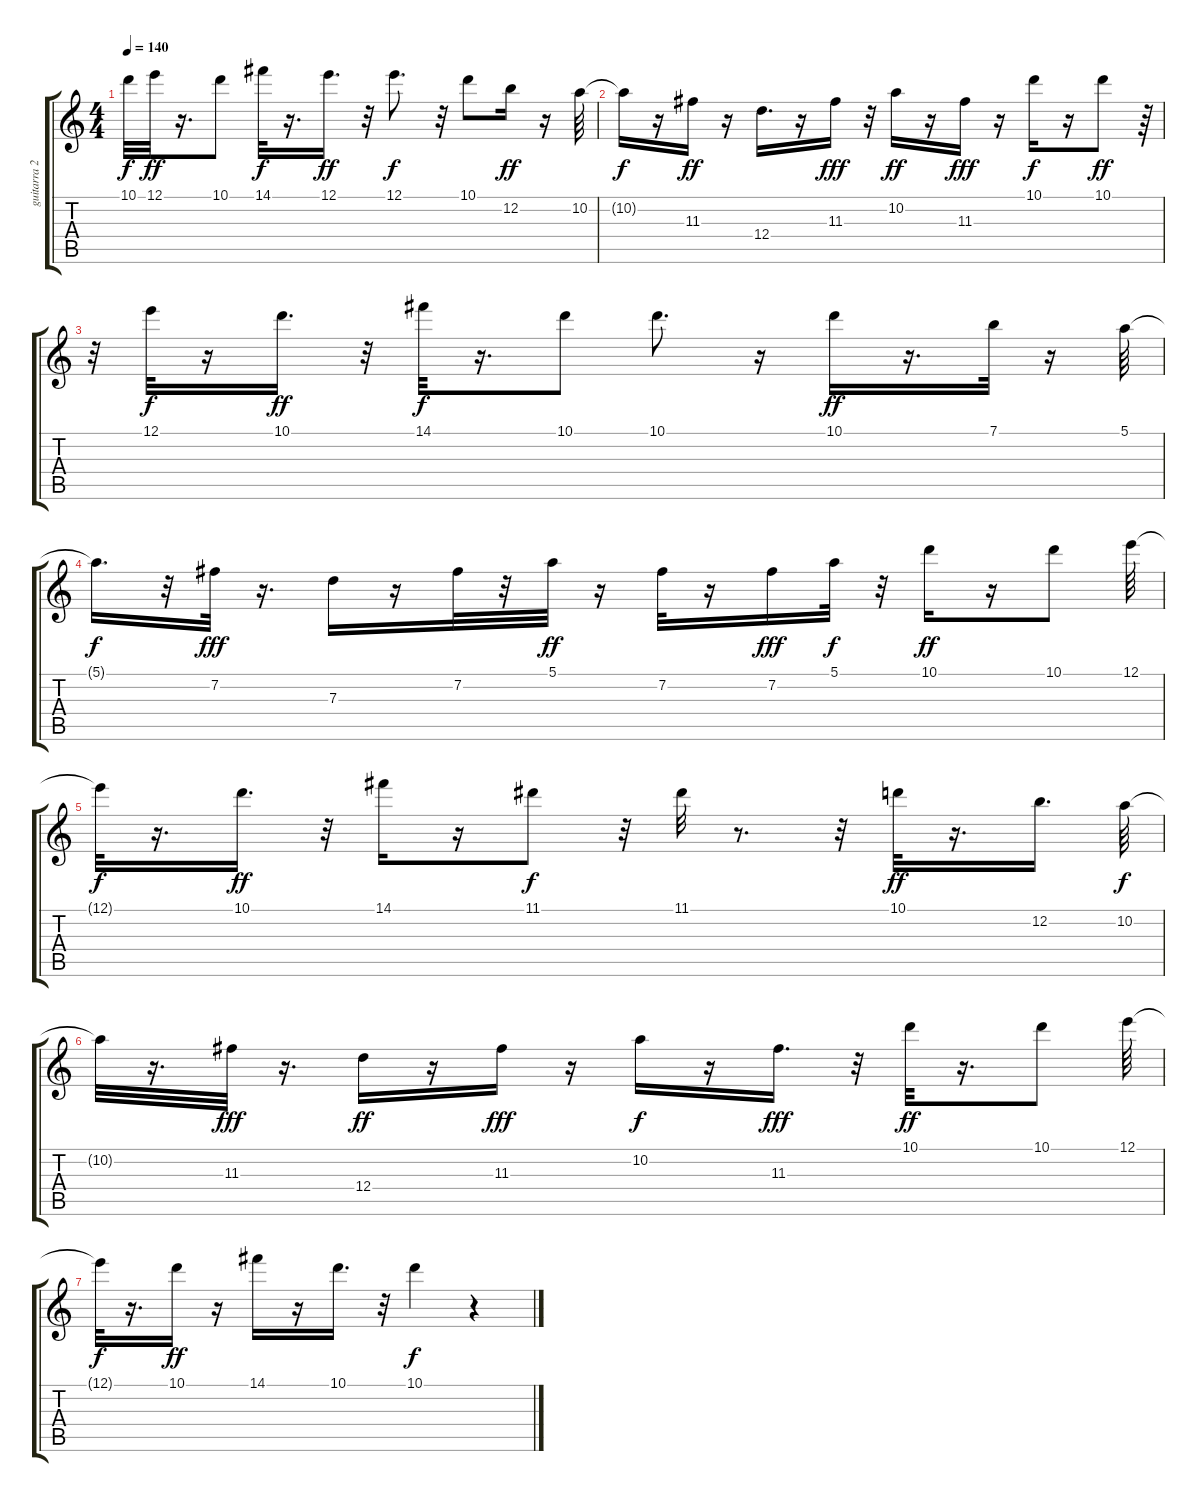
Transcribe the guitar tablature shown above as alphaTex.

\track ("guitarra 2" "guitarra 2") {instrument acousticguitarsteel}
\staff {score tabs}
\tuning (E4 B3 G3 D3 A2 E2) {hide}
\ts (4 4)
\tempo 140
\clef g2
\ks c
10.1{t}.32{dy f} 12.1.32{dy ff} r.16{d} 10.1.8 14.1.32{dy f} r.16{d} 12.1.16{d dy ff} r.32 12.1.8{d dy f} r.32 10.1.8 12.2.16{dy ff} r.16 10.2.64 |
10.2{t}.16{dy f} r.16 11.3.16{dy ff} r.16 12.4.16{d} r.16 11.3.16{dy fff} r.32 10.2.16{dy ff} r.16 11.3.16{dy fff} r.16 10.1.16{dy f} r.16 10.1.8{dy ff} r.64 |
r.32 12.1.32{dy f} r.16 10.1.16{d dy ff} r.32 14.1.32{dy f} r.16{d} 10.1.8 10.1.8{d} r.16 10.1.16{dy ff} r.16{d} 7.1.32 r.16 5.1.64 |
5.1{t}.16{d dy f} r.32 7.2.32{dy fff} r.16{d} 7.3.16 r.16 7.2.32 r.32 5.1.32{dy ff} r.16 7.2.32 r.16 7.2.16{dy fff} 5.1.32{dy f} r.32 10.1.16{dy ff} r.16 10.1.8 12.1.64 |
12.1{t}.32{dy f} r.16{d} 10.1.16{d dy ff} r.32 14.1.16 r.16 11.1.8{dy f} r.32 11.1.32 r.8{d} r.32 10.1.32{dy ff} r.16{d} 12.2.16{d} 10.2.64{dy f} |
10.2{t}.32 r.16{d} 11.3.32{dy fff} r.16{d} 12.4.16{dy ff} r.16 11.3.16{dy fff} r.16 10.2.16{dy f} r.16 11.3.16{d dy fff} r.32 10.1.32{dy ff} r.16{d} 10.1.8 12.1.64 |
12.1{t}.32{dy f} r.16{d} 10.1.16{dy ff} r.16 14.1.16 r.16 10.1.16{d} r.32 10.1.4{dy f} r.4
